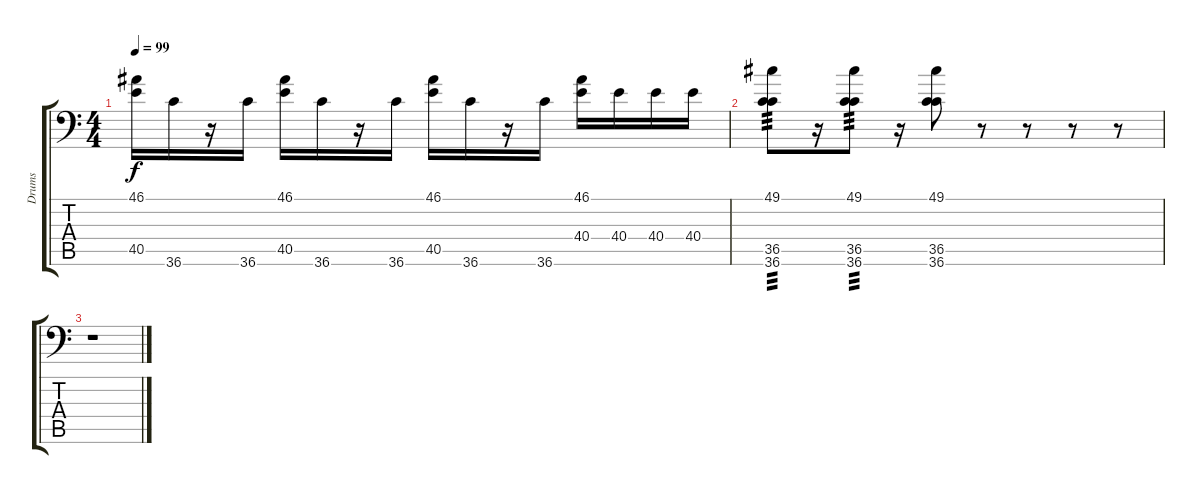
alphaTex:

\track ("Drums" "Drums") {instrument acousticgrandpiano}
\staff {score tabs}
\tuning (C-1 C-1 C-1 C-1 C-1 C-1) {hide}
\ts (4 4)
\tempo 99
\clef f4
\ks c
(46.1 40.5).16{dy f} 36.6.16 r.16 36.6.16 (46.1 40.5).16 36.6.16 r.16 36.6.16 (46.1 40.5).16 36.6.16 r.16 36.6.16 (46.1 40.4).16 40.4.16 40.4.16 40.4.16 |
(49.1 36.5 36.6).8{tp 3} r.16 (49.1 36.5 36.6).8{tp 3} r.16 (49.1 36.5 36.6).8 r.8 r.8 r.8 r.8 |
r.1
